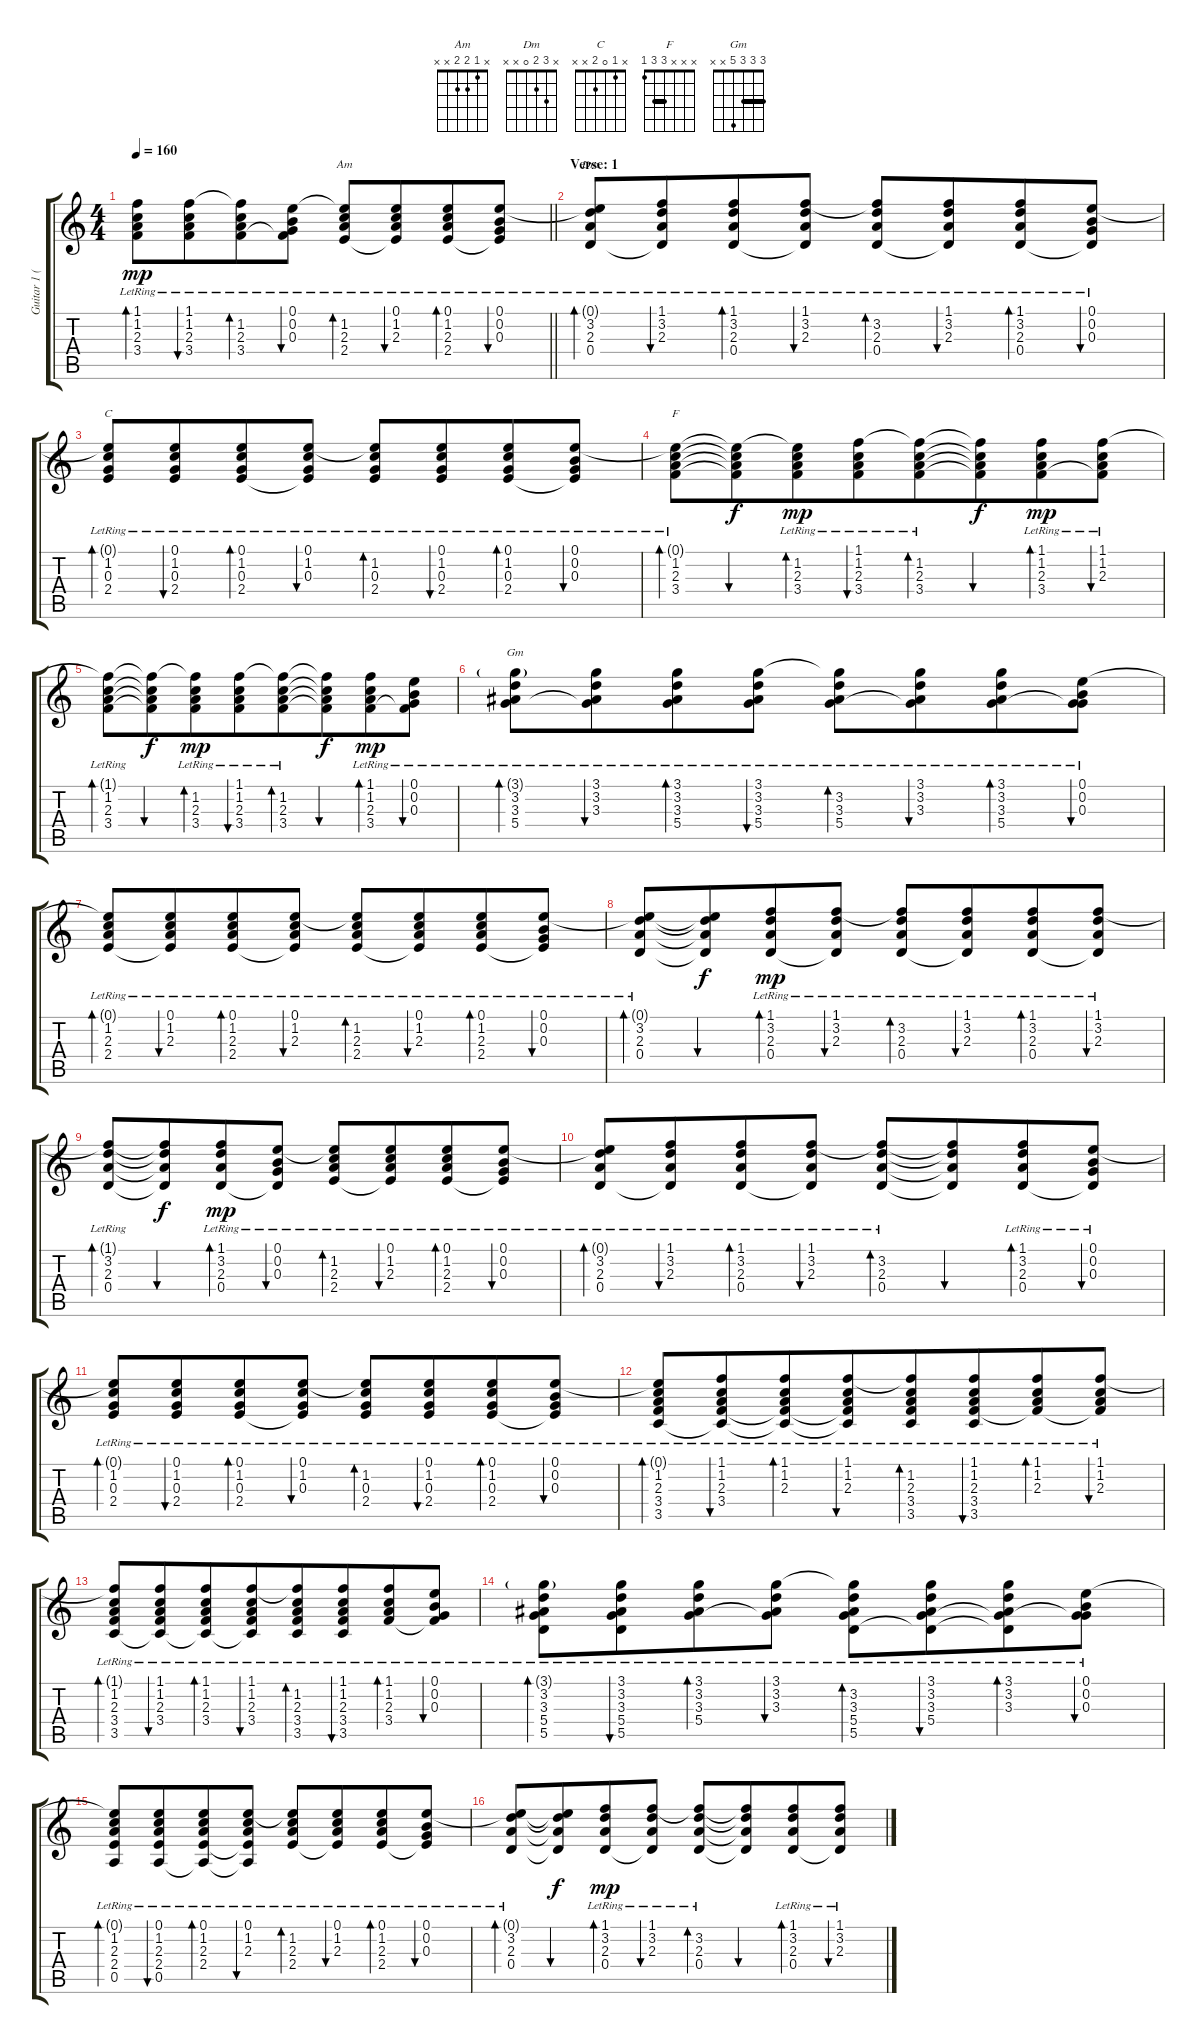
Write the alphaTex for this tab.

\track ("Guitar 1 (Ruythm)" "Guitar 1 (") {instrument acousticguitarsteel}
\staff {score tabs}
\tuning (E4 B3 G3 D3 A2 E2) {hide}
\chord ("Am" x 1 2 2 x x)
\chord ("Dm" x 3 2 0 x x)
\chord ("C" x 1 0 2 x x)
\chord ("F" x x x 3 3 1) {barre 3}
\chord ("Gm" 3 3 3 5 x x) {barre 3}
\ts (4 4)
\tempo 160
\clef g2
\barLineRight lightlight
\ks c
(1.1{t} 1.2{lr} 2.3{lr} 3.4{lr}).8{bd 60 dy mp} (1.1{lr} 1.2{lr} 2.3{lr} 3.4).8{bu 60 beam merge} (1.1{t} 1.2{lr} 2.3{lr} 3.4{lr}).8{bd 60} (0.1{lr} 0.2{lr} 0.3{lr} 3.4{t}).8{bu 60} (0.1{t} 1.2{lr} 2.3{lr} 2.4{lr}).8{bd 60 ch "Am"} (0.1{lr} 1.2{lr} 2.3{lr} 2.4{t}).8{bu 60 beam merge} (0.1 1.2{lr} 2.3{lr} 2.4{lr}).8{bd 60} (0.1{lr} 0.2{lr} 0.3{lr} 2.4{t}).8{bu 60} |
\section ("" "Verse: 1")
(0.1{t} 3.2{lr} 2.3{lr} 0.4{lr}).8{bd 60 ch "Dm"} (1.1{lr} 3.2{lr} 2.3{lr} 0.4{t}).8{bu 60 beam merge} (1.1{lr} 3.2{lr} 2.3{lr} 0.4{lr}).8{bd 60} (1.1{lr} 3.2{lr} 2.3{lr} 0.4{t}).8{bu 60} (1.1{t} 3.2{lr} 2.3{lr} 0.4{lr}).8{bd 60} (1.1{lr} 3.2{lr} 2.3{lr} 0.4{t}).8{bu 60 beam merge} (1.1{lr} 3.2{lr} 2.3{lr} 0.4{lr}).8{bd 60} (0.1{lr} 0.2{lr} 0.3{lr} 0.4{t}).8{bu 60} |
(0.1{t} 1.2{lr} 0.3{lr} 2.4{lr}).8{bd 60 ch "C"} (0.1{lr} 1.2{lr} 0.3{lr} 2.4{lr}).8{bu 60 beam merge} (0.1{lr} 1.2{lr} 0.3{lr} 2.4{lr}).8{bd 60} (0.1{lr} 1.2{lr} 0.3{lr} 2.4{t}).8{bu 60} (0.1{t} 1.2{lr} 0.3{lr} 2.4{lr}).8{bd 60} (0.1{lr} 1.2{lr} 0.3{lr} 2.4{lr}).8{bu 60 beam merge} (0.1{lr} 1.2{lr} 0.3{lr} 2.4{lr}).8{bd 60} (0.1{lr} 0.2{lr} 0.3{lr} 2.4{t}).8{bu 60} |
(0.1{t} 1.2{lr} 2.3{lr} 3.4{lr}).8{bd 60 ch "F"} (0.1{t} 1.2{t} 2.3{t} 3.4{t}).8{bu 60 dy f beam merge} (0.1{t} 1.2{lr} 2.3{lr} 3.4{lr}).8{bd 60 dy mp} (1.1{lr} 1.2{lr} 2.3{lr} 3.4).8{bu 60 beam merge} (1.1{t} 1.2{lr} 2.3{lr} 3.4{lr}).8{bd 60} (1.1{t} 1.2{t} 2.3{t} 3.4{t}).8{bu 60 dy f beam merge} (1.1{lr} 1.2{lr} 2.3{lr} 3.4{lr}).8{bd 60 dy mp} (1.1{lr} 1.2{lr} 2.3{lr} 3.4{t}).8{bu 60} |
(1.1{t} 1.2{lr} 2.3{lr} 3.4{lr}).8{bd 60} (1.1{t} 1.2{t} 2.3{t} 3.4{t}).8{bu 60 dy f beam merge} (1.1{t} 1.2{lr} 2.3{lr} 3.4{lr}).8{bd 60 dy mp} (1.1{lr} 1.2{lr} 2.3{lr} 3.4).8{bu 60 beam merge} (1.1{t} 1.2{lr} 2.3{lr} 3.4{lr}).8{bd 60} (1.1{t} 1.2{t} 2.3{t} 3.4{t}).8{bu 60 dy f beam merge} (1.1{lr} 1.2{lr} 2.3{lr} 3.4{lr}).8{bd 60 dy mp} (0.1{lr} 0.2{lr} 0.3{lr} 3.4{t}).8{bu 60} |
(3.1{g lr} 3.2{lr} 3.3{lr} 5.4{lr}).8{bd 60 ch "Gm"} (3.1{lr} 3.2{lr} 3.3{lr} 5.4{t}).8{bu 60 beam merge} (3.1{lr} 3.2{lr} 3.3{lr} 5.4{lr}).8{bd 60} (3.1{lr} 3.2{lr} 3.3{lr} 5.4{lr}).8{bu 60} (3.1{t} 3.2{lr} 3.3{lr} 5.4{lr}).8{bd 60} (3.1{lr} 3.2{lr} 3.3{lr} 5.4{t}).8{bu 60 beam merge} (3.1{lr} 3.2{lr} 3.3{lr} 5.4{lr}).8{bd 60} (0.1{lr} 0.2{lr} 0.3{lr} 5.4{t}).8{bu 60} |
(0.1{t} 1.2{lr} 2.3{lr} 2.4{lr}).8{bd 60} (0.1{lr} 1.2{lr} 2.3{lr} 2.4{t}).8{bu 60 beam merge} (0.1{lr} 1.2{lr} 2.3{lr} 2.4{lr}).8{bd 60} (0.1{lr} 1.2{lr} 2.3{lr} 2.4{t}).8{bu 60} (0.1{t} 1.2{lr} 2.3{lr} 2.4{lr}).8{bd 60} (0.1{lr} 1.2{lr} 2.3{lr} 2.4{t}).8{bu 60 beam merge} (0.1{lr} 1.2{lr} 2.3{lr} 2.4{lr}).8{bd 60} (0.1{lr} 0.2{lr} 0.3{lr} 2.4{t}).8{bu 60} |
(0.1{t} 3.2{lr} 2.3{lr} 0.4{lr}).8{bd 60} (0.1{t} 3.2{t} 2.3{t} 0.4{t}).8{bu 60 dy f beam merge} (1.1{lr} 3.2{lr} 2.3{lr} 0.4{lr}).8{bd 60 dy mp} (1.1{lr} 3.2{lr} 2.3{lr} 0.4{t}).8{bu 60} (1.1{t} 3.2{lr} 2.3{lr} 0.4{lr}).8{bd 60} (1.1{lr} 3.2{lr} 2.3{lr} 0.4{t}).8{bu 60 beam merge} (1.1{lr} 3.2{lr} 2.3{lr} 0.4{lr}).8{bd 60} (1.1{lr} 3.2{lr} 2.3{lr} 0.4{t}).8{bu 60} |
(1.1{t} 3.2{lr} 2.3{lr} 0.4{lr}).8{bd 60} (1.1{t} 3.2{t} 2.3{t} 0.4{t}).8{bu 60 dy f beam merge} (1.1{lr} 3.2{lr} 2.3{lr} 0.4{lr}).8{bd 60 dy mp} (0.1{lr} 0.2{lr} 0.3{lr} 0.4{t}).8{bu 60} (0.1{t} 1.2{lr} 2.3{lr} 2.4{lr}).8{bd 60} (0.1{lr} 1.2{lr} 2.3{lr} 2.4{t}).8{bu 60 beam merge} (0.1 1.2{lr} 2.3{lr} 2.4{lr}).8{bd 60} (0.1{lr} 0.2{lr} 0.3{lr} 2.4{t}).8{bu 60} |
(0.1{t} 3.2{lr} 2.3{lr} 0.4{lr}).8{bd 60} (1.1{lr} 3.2{lr} 2.3{lr} 0.4{t}).8{bu 60 beam merge} (1.1{lr} 3.2{lr} 2.3{lr} 0.4{lr}).8{bd 60} (1.1{lr} 3.2{lr} 2.3{lr} 0.4{t}).8{bu 60} (1.1{t} 3.2{lr} 2.3{lr} 0.4{lr}).8{bd 60} (1.1{t} 3.2{t} 2.3{t} 0.4{t}).8{bu 60 beam merge} (1.1{lr} 3.2{lr} 2.3{lr} 0.4{lr}).8{bd 60} (0.1{lr} 0.2{lr} 0.3{lr} 0.4{t}).8{bu 60} |
(0.1{t} 1.2{lr} 0.3{lr} 2.4{lr}).8{bd 60} (0.1{lr} 1.2{lr} 0.3{lr} 2.4{lr}).8{bu 60 beam merge} (0.1{lr} 1.2{lr} 0.3{lr} 2.4{lr}).8{bd 60} (0.1{lr} 1.2{lr} 0.3{lr} 2.4{t}).8{bu 60} (0.1{t} 1.2{lr} 0.3{lr} 2.4{lr}).8{bd 60} (0.1{lr} 1.2{lr} 0.3{lr} 2.4{lr}).8{bu 60 beam merge} (0.1{lr} 1.2{lr} 0.3{lr} 2.4{lr}).8{bd 60} (0.1{lr} 0.2{lr} 0.3{lr} 2.4{t}).8{bu 60} |
(0.1{t} 1.2{lr} 2.3{lr} 3.4{lr} 3.5).8{bd 60} (1.1{lr} 1.2{lr} 2.3{lr} 3.4 3.5{t}).8{bu 60 beam merge} (1.1 1.2{lr} 2.3{lr} 3.4{t} 3.5{t}).8{bd 60} (1.1{lr} 1.2{lr} 2.3{lr} 3.4{t} 3.5{t}).8{bu 60 beam merge} (1.1{t} 1.2{lr} 2.3{lr} 3.4{lr} 3.5).8{bd 60} (1.1{lr} 1.2{lr} 2.3{lr} 3.4 3.5).8{bu 60 beam merge} (1.1{lr} 1.2{lr} 2.3{lr} 3.4{t}).8{bd 60} (1.1{lr} 1.2{lr} 2.3{lr} 3.4{t}).8{bu 60} |
(1.1{t} 1.2{lr} 2.3{lr} 3.4{lr} 3.5).8{bd 60} (1.1{lr} 1.2{lr} 2.3{lr} 3.4 3.5{t}).8{bu 60 beam merge} (1.1 1.2{lr} 2.3{lr} 3.4 3.5{t}).8{bd 60} (1.1{lr} 1.2{lr} 2.3{lr} 3.4 3.5{t}).8{bu 60 beam merge} (1.1{t} 1.2{lr} 2.3{lr} 3.4{lr} 3.5).8{bd 60} (1.1{lr} 1.2{lr} 2.3{lr} 3.4 3.5).8{bu 60 beam merge} (1.1{lr} 1.2{lr} 2.3{lr} 3.4).8{bd 60} (0.1{lr} 0.2{lr} 0.3{lr} 3.4{t}).8{bu 60} |
(3.1{g lr} 3.2{lr} 3.3{lr} 5.4{lr} 5.5).8{bd 60} (3.1{lr} 3.2{lr} 3.3{lr} 5.4 5.5).8{bu 60 beam merge} (3.1{lr} 3.2{lr} 3.3{lr} 5.4{lr}).8{bd 60} (3.1{lr} 3.2{lr} 3.3{lr} 5.4{t}).8{bu 60} (3.1{t} 3.2{lr} 3.3{lr} 5.4{lr} 5.5).8{bd 60} (3.1{lr} 3.2{lr} 3.3{lr} 5.4 5.5{t}).8{bu 60 beam merge} (3.1{lr} 3.2{lr} 3.3{lr} 5.4{t} 5.5{t}).8{bd 60} (0.1{lr} 0.2{lr} 0.3{lr} 5.4{t}).8{bu 60} |
(0.1{t} 1.2{lr} 2.3{lr} 2.4{lr} 0.5).8{bd 60} (0.1{lr} 1.2{lr} 2.3{lr} 2.4 0.5).8{bu 60 beam merge} (0.1{lr} 1.2{lr} 2.3{lr} 2.4{lr} 0.5{t}).8{bd 60} (0.1{lr} 1.2{lr} 2.3{lr} 2.4{t} 0.5{t}).8{bu 60} (0.1{t} 1.2{lr} 2.3{lr} 2.4{lr}).8{bd 60} (0.1{lr} 1.2{lr} 2.3{lr} 2.4{t}).8{bu 60 beam merge} (0.1{lr} 1.2{lr} 2.3{lr} 2.4{lr}).8{bd 60} (0.1{lr} 0.2{lr} 0.3{lr} 2.4{t}).8{bu 60} |
(0.1{t} 3.2{lr} 2.3{lr} 0.4{lr}).8{bd 60} (0.1{t} 3.2{t} 2.3{t} 0.4{t}).8{bu 60 dy f beam merge} (1.1{lr} 3.2{lr} 2.3{lr} 0.4{lr}).8{bd 60 dy mp} (1.1{lr} 3.2{lr} 2.3{lr} 0.4{t}).8{bu 60} (1.1{t} 3.2{lr} 2.3{lr} 0.4{lr}).8{bd 60} (1.1{t} 3.2{t} 2.3{t} 0.4{t}).8{bu 60 beam merge} (1.1{lr} 3.2{lr} 2.3{lr} 0.4{lr}).8{bd 60} (1.1{lr} 3.2{lr} 2.3{lr} 0.4{t}).8{bu 60}
